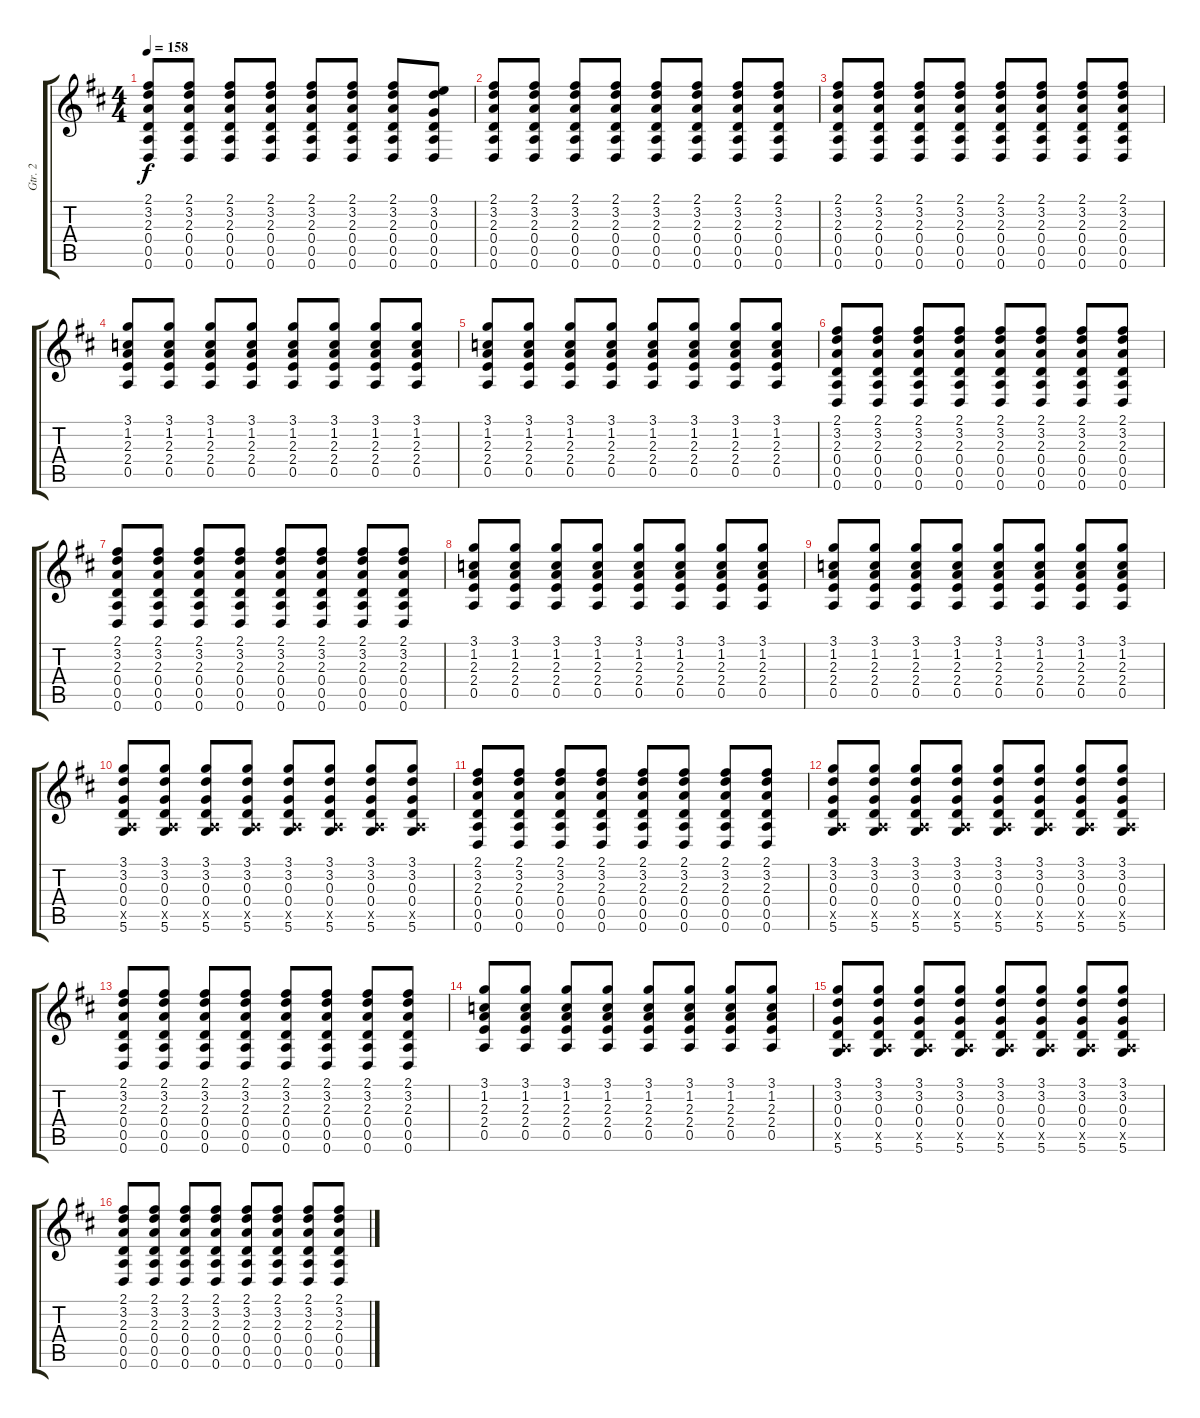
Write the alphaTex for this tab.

\track ("Gtr. 2" "Gtr. 2") {instrument distortionguitar}
\staff {score tabs}
\tuning (E4 B3 G3 D3 A2 D2) {hide}
\ts (4 4)
\tempo 158
\clef g2
\ks d
(2.1 3.2 2.3 0.4 0.5 0.6).8{dy f} (2.1 3.2 2.3 0.4 0.5 0.6).8 (2.1 3.2 2.3 0.4 0.5 0.6).8 (2.1 3.2 2.3 0.4 0.5 0.6).8 (2.1 3.2 2.3 0.4 0.5 0.6).8 (2.1 3.2 2.3 0.4 0.5 0.6).8 (2.1 3.2 2.3 0.4 0.5 0.6).8 (0.1 3.2 0.3 0.4 0.5 0.6).8 |
(2.1 3.2 2.3 0.4 0.5 0.6).8 (2.1 3.2 2.3 0.4 0.5 0.6).8 (2.1 3.2 2.3 0.4 0.5 0.6).8 (2.1 3.2 2.3 0.4 0.5 0.6).8 (2.1 3.2 2.3 0.4 0.5 0.6).8 (2.1 3.2 2.3 0.4 0.5 0.6).8 (2.1 3.2 2.3 0.4 0.5 0.6).8 (2.1 3.2 2.3 0.4 0.5 0.6).8 |
(2.1 3.2 2.3 0.4 0.5 0.6).8 (2.1 3.2 2.3 0.4 0.5 0.6).8 (2.1 3.2 2.3 0.4 0.5 0.6).8 (2.1 3.2 2.3 0.4 0.5 0.6).8 (2.1 3.2 2.3 0.4 0.5 0.6).8 (2.1 3.2 2.3 0.4 0.5 0.6).8 (2.1 3.2 2.3 0.4 0.5 0.6).8 (2.1 3.2 2.3 0.4 0.5 0.6).8 |
(3.1 1.2 2.3 2.4 0.5).8 (3.1 1.2 2.3 2.4 0.5).8 (3.1 1.2 2.3 2.4 0.5).8 (3.1 1.2 2.3 2.4 0.5).8 (3.1 1.2 2.3 2.4 0.5).8 (3.1 1.2 2.3 2.4 0.5).8 (3.1 1.2 2.3 2.4 0.5).8 (3.1 1.2 2.3 2.4 0.5).8 |
(3.1 1.2 2.3 2.4 0.5).8 (3.1 1.2 2.3 2.4 0.5).8 (3.1 1.2 2.3 2.4 0.5).8 (3.1 1.2 2.3 2.4 0.5).8 (3.1 1.2 2.3 2.4 0.5).8 (3.1 1.2 2.3 2.4 0.5).8 (3.1 1.2 2.3 2.4 0.5).8 (3.1 1.2 2.3 2.4 0.5).8 |
(2.1 3.2 2.3 0.4 0.5 0.6).8 (2.1 3.2 2.3 0.4 0.5 0.6).8 (2.1 3.2 2.3 0.4 0.5 0.6).8 (2.1 3.2 2.3 0.4 0.5 0.6).8 (2.1 3.2 2.3 0.4 0.5 0.6).8 (2.1 3.2 2.3 0.4 0.5 0.6).8 (2.1 3.2 2.3 0.4 0.5 0.6).8 (2.1 3.2 2.3 0.4 0.5 0.6).8 |
(2.1 3.2 2.3 0.4 0.5 0.6).8 (2.1 3.2 2.3 0.4 0.5 0.6).8 (2.1 3.2 2.3 0.4 0.5 0.6).8 (2.1 3.2 2.3 0.4 0.5 0.6).8 (2.1 3.2 2.3 0.4 0.5 0.6).8 (2.1 3.2 2.3 0.4 0.5 0.6).8 (2.1 3.2 2.3 0.4 0.5 0.6).8 (2.1 3.2 2.3 0.4 0.5 0.6).8 |
(3.1 1.2 2.3 2.4 0.5).8 (3.1 1.2 2.3 2.4 0.5).8 (3.1 1.2 2.3 2.4 0.5).8 (3.1 1.2 2.3 2.4 0.5).8 (3.1 1.2 2.3 2.4 0.5).8 (3.1 1.2 2.3 2.4 0.5).8 (3.1 1.2 2.3 2.4 0.5).8 (3.1 1.2 2.3 2.4 0.5).8 |
(3.1 1.2 2.3 2.4 0.5).8 (3.1 1.2 2.3 2.4 0.5).8 (3.1 1.2 2.3 2.4 0.5).8 (3.1 1.2 2.3 2.4 0.5).8 (3.1 1.2 2.3 2.4 0.5).8 (3.1 1.2 2.3 2.4 0.5).8 (3.1 1.2 2.3 2.4 0.5).8 (3.1 1.2 2.3 2.4 0.5).8 |
(3.1 3.2 0.3 0.4 0.5{x} 5.6).8 (3.1 3.2 0.3 0.4 0.5{x} 5.6).8 (3.1 3.2 0.3 0.4 0.5{x} 5.6).8 (3.1 3.2 0.3 0.4 0.5{x} 5.6).8 (3.1 3.2 0.3 0.4 0.5{x} 5.6).8 (3.1 3.2 0.3 0.4 0.5{x} 5.6).8 (3.1 3.2 0.3 0.4 0.5{x} 5.6).8 (3.1 3.2 0.3 0.4 0.5{x} 5.6).8 |
(2.1 3.2 2.3 0.4 0.5 0.6).8 (2.1 3.2 2.3 0.4 0.5 0.6).8 (2.1 3.2 2.3 0.4 0.5 0.6).8 (2.1 3.2 2.3 0.4 0.5 0.6).8 (2.1 3.2 2.3 0.4 0.5 0.6).8 (2.1 3.2 2.3 0.4 0.5 0.6).8 (2.1 3.2 2.3 0.4 0.5 0.6).8 (2.1 3.2 2.3 0.4 0.5 0.6).8 |
(3.1 3.2 0.3 0.4 0.5{x} 5.6).8 (3.1 3.2 0.3 0.4 0.5{x} 5.6).8 (3.1 3.2 0.3 0.4 0.5{x} 5.6).8 (3.1 3.2 0.3 0.4 0.5{x} 5.6).8 (3.1 3.2 0.3 0.4 0.5{x} 5.6).8 (3.1 3.2 0.3 0.4 0.5{x} 5.6).8 (3.1 3.2 0.3 0.4 0.5{x} 5.6).8 (3.1 3.2 0.3 0.4 0.5{x} 5.6).8 |
(2.1 3.2 2.3 0.4 0.5 0.6).8 (2.1 3.2 2.3 0.4 0.5 0.6).8 (2.1 3.2 2.3 0.4 0.5 0.6).8 (2.1 3.2 2.3 0.4 0.5 0.6).8 (2.1 3.2 2.3 0.4 0.5 0.6).8 (2.1 3.2 2.3 0.4 0.5 0.6).8 (2.1 3.2 2.3 0.4 0.5 0.6).8 (2.1 3.2 2.3 0.4 0.5 0.6).8 |
(3.1 1.2 2.3 2.4 0.5).8 (3.1 1.2 2.3 2.4 0.5).8 (3.1 1.2 2.3 2.4 0.5).8 (3.1 1.2 2.3 2.4 0.5).8 (3.1 1.2 2.3 2.4 0.5).8 (3.1 1.2 2.3 2.4 0.5).8 (3.1 1.2 2.3 2.4 0.5).8 (3.1 1.2 2.3 2.4 0.5).8 |
(3.1 3.2 0.3 0.4 0.5{x} 5.6).8 (3.1 3.2 0.3 0.4 0.5{x} 5.6).8 (3.1 3.2 0.3 0.4 0.5{x} 5.6).8 (3.1 3.2 0.3 0.4 0.5{x} 5.6).8 (3.1 3.2 0.3 0.4 0.5{x} 5.6).8 (3.1 3.2 0.3 0.4 0.5{x} 5.6).8 (3.1 3.2 0.3 0.4 0.5{x} 5.6).8 (3.1 3.2 0.3 0.4 0.5{x} 5.6).8 |
(2.1 3.2 2.3 0.4 0.5 0.6).8 (2.1 3.2 2.3 0.4 0.5 0.6).8 (2.1 3.2 2.3 0.4 0.5 0.6).8 (2.1 3.2 2.3 0.4 0.5 0.6).8 (2.1 3.2 2.3 0.4 0.5 0.6).8 (2.1 3.2 2.3 0.4 0.5 0.6).8 (2.1 3.2 2.3 0.4 0.5 0.6).8 (2.1 3.2 2.3 0.4 0.5 0.6).8
